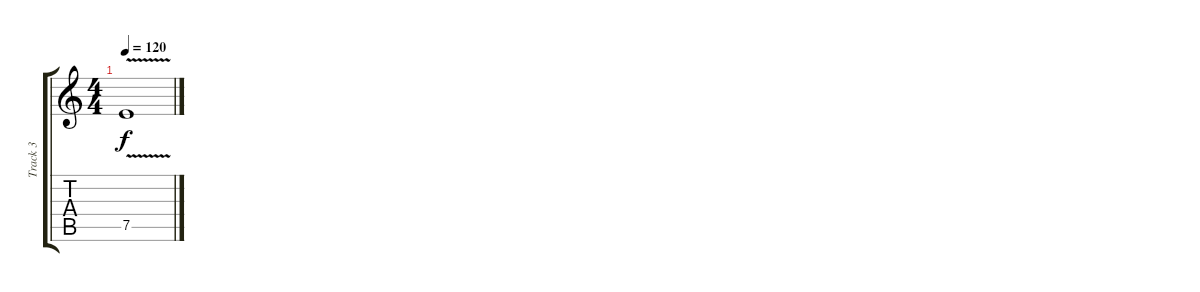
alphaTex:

\track ("Track 3" "Track 3") {instrument distortionguitar}
\staff {score tabs}
\tuning (E4 B3 G3 D3 A2 D2) {hide}
\ts (4 4)
\tempo 120
\clef g2
\ks c
7.5{v}.1{dy f}
